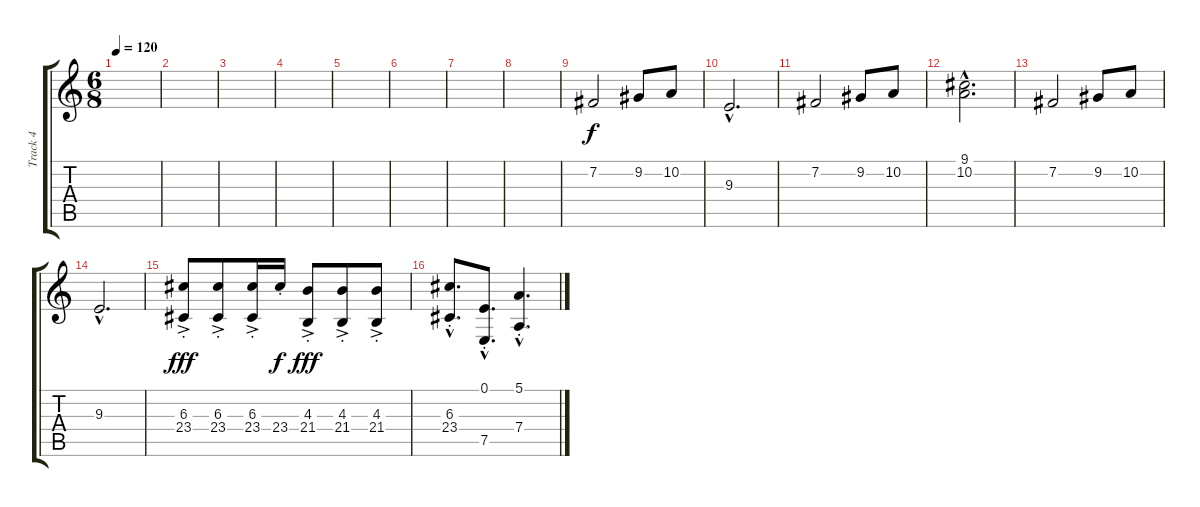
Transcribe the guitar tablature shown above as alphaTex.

\track ("Track 4" "Track 4") {instrument panflute}
\staff {score tabs}
\tuning (E4 B3 G3 D3 A2 E2) {hide}
\ts (6 8)
\tempo 120
\clef g2
\ks c
|
|
|
|
|
|
|
|
7.2.2 9.2.8 10.2.8 |
9.3{hac}.2{d} |
7.2.2 9.2.8 10.2.8 |
(9.1{hac} 10.2{hac}).2{d} |
7.2.2 9.2.8 10.2.8 |
9.3{hac}.2{d} |
(6.3{ac} 23.4{st}).8{dy fff} (6.3{ac} 23.4{st}).8 (6.3{ac} 23.4{st}).16 23.4{st}.16{dy f} (4.3{ac} 21.4{st}).8{dy fff} (4.3{ac} 21.4{st}).8 (4.3{ac} 21.4{st}).8 |
(6.3{hac st} 23.4{hac st}).8{d} (0.1{hac st} 7.5{hac st}).8{d} (5.1{hac st} 7.4{hac st}).4{d}
